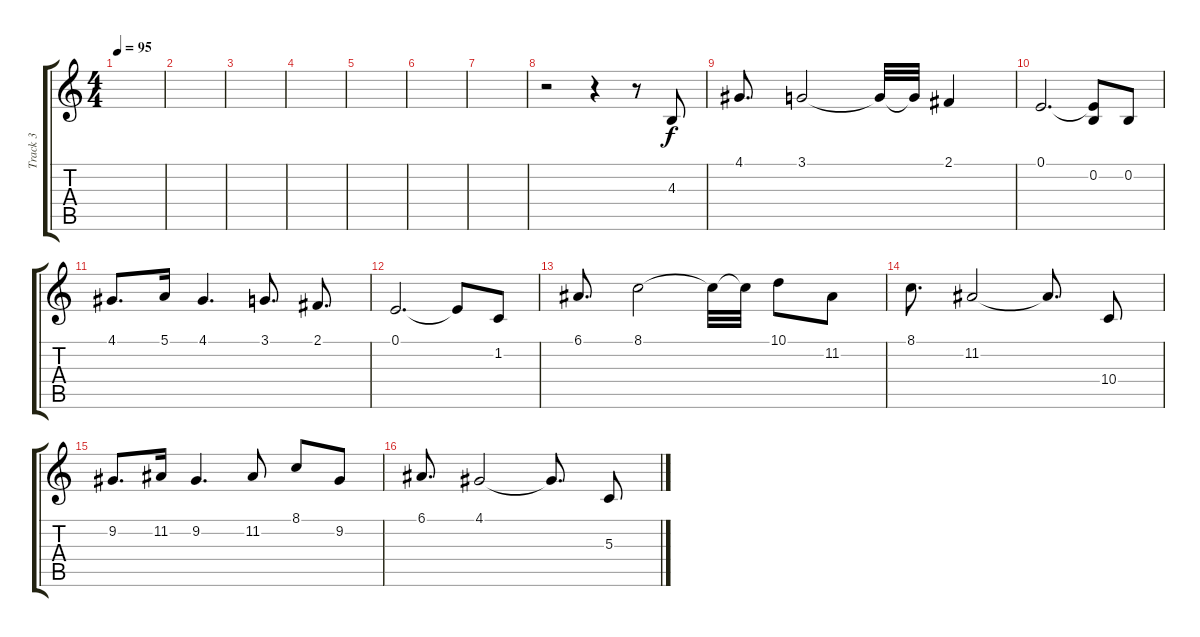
\track ("Track 3" "Track 3") {instrument lead1square}
\staff {score tabs}
\tuning (E4 B3 G3 D3 A2 E2) {hide}
\ts (4 4)
\tempo 95
\clef g2
\ks c
|
|
|
|
|
|
|
r.2 r.4 r.8 4.3.8 |
4.1.8{d} 3.1.2 3.1{t}.32 3.1{t}.32 2.1.4 |
0.1.2{d} (0.1{t} 0.2).8 0.2.8 |
4.1.8{d} 5.1.16 4.1.4{d} 3.1.8{d} 2.1.8{d} |
0.1.2{d} 0.1{t}.8 1.2.8 |
6.1.8{d} 8.1.2 8.1{t}.32 8.1{t}.32 10.1.8 11.2.8 |
8.1.8{d} 11.2.2 11.2{t}.8{d} 10.4.8 |
9.2.8{d} 11.2.16 9.2.4{d} 11.2.8 8.1.8 9.2.8 |
6.1.8{d} 4.1.2 4.1{t}.8{d} 5.3.8
